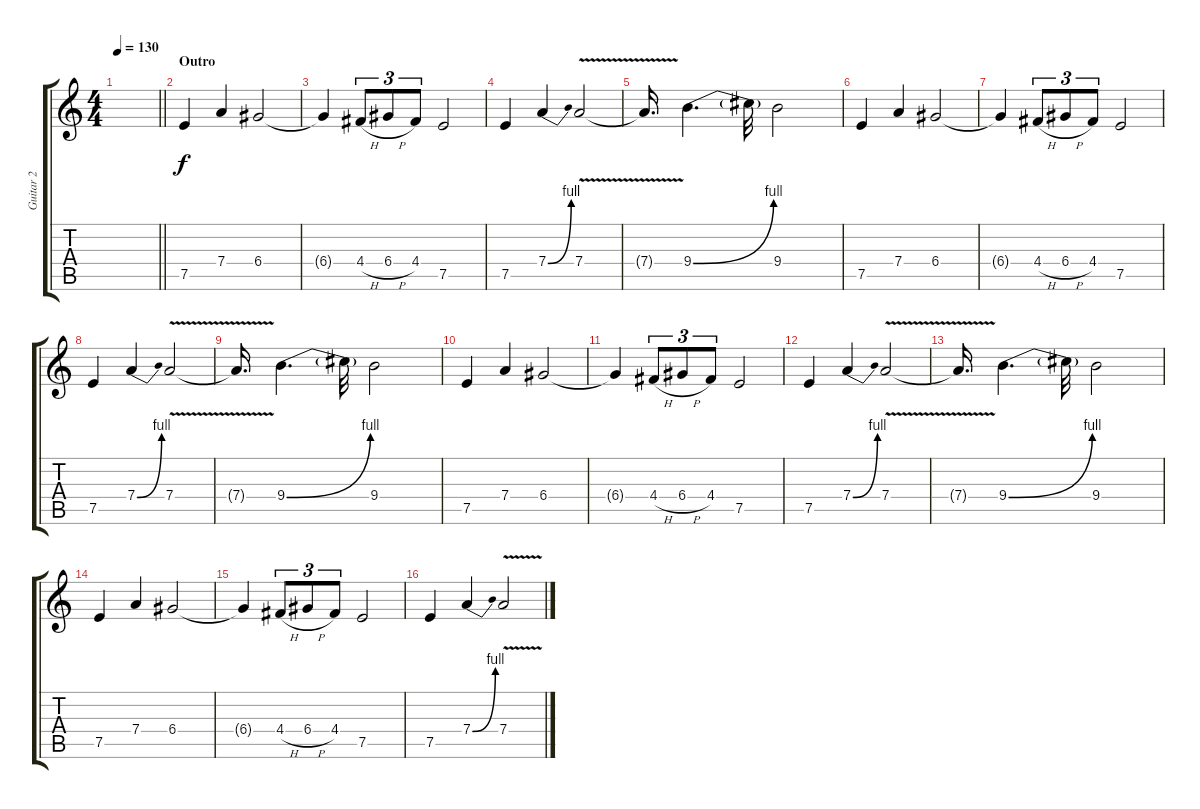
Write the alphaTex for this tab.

\track ("Guitar 2" "Guitar 2") {instrument distortionguitar}
\staff {score tabs}
\tuning (E4 B3 G3 D3 A2 E2) {hide}
\ts (4 4)
\tempo 130
\clef g2
\barLineRight lightlight
\ks c
|
\section ("" "Outro")
7.5.4 7.4.4 6.4.2 |
6.4{t}.4 4.4{h}.8{tu (3 2)} 6.4{h}.8{tu (3 2)} 4.4.8{tu (3 2)} 7.5.2 |
7.5.4 7.4{be (bend 0 0 60 4)}.4 7.4{v}.2 |
7.4{t}.16{d} 9.4{be (bend 0 0 60 4)}.4{d} 9.4{t}.32 9.4.2 |
7.5.4 7.4.4 6.4.2 |
6.4{t}.4 4.4{h}.8{tu (3 2)} 6.4{h}.8{tu (3 2)} 4.4.8{tu (3 2)} 7.5.2 |
7.5.4 7.4{be (bend 0 0 60 4)}.4 7.4{v}.2 |
7.4{t}.16{d} 9.4{be (bend 0 0 60 4)}.4{d} 9.4{t}.32 9.4.2 |
7.5.4 7.4.4 6.4.2 |
6.4{t}.4 4.4{h}.8{tu (3 2)} 6.4{h}.8{tu (3 2)} 4.4.8{tu (3 2)} 7.5.2 |
7.5.4 7.4{be (bend 0 0 60 4)}.4 7.4{v}.2 |
7.4{t}.16{d} 9.4{be (bend 0 0 60 4)}.4{d} 9.4{t}.32 9.4.2 |
7.5.4 7.4.4 6.4.2 |
6.4{t}.4 4.4{h}.8{tu (3 2)} 6.4{h}.8{tu (3 2)} 4.4.8{tu (3 2)} 7.5.2 |
7.5.4 7.4{be (bend 0 0 60 4)}.4 7.4{v}.2
